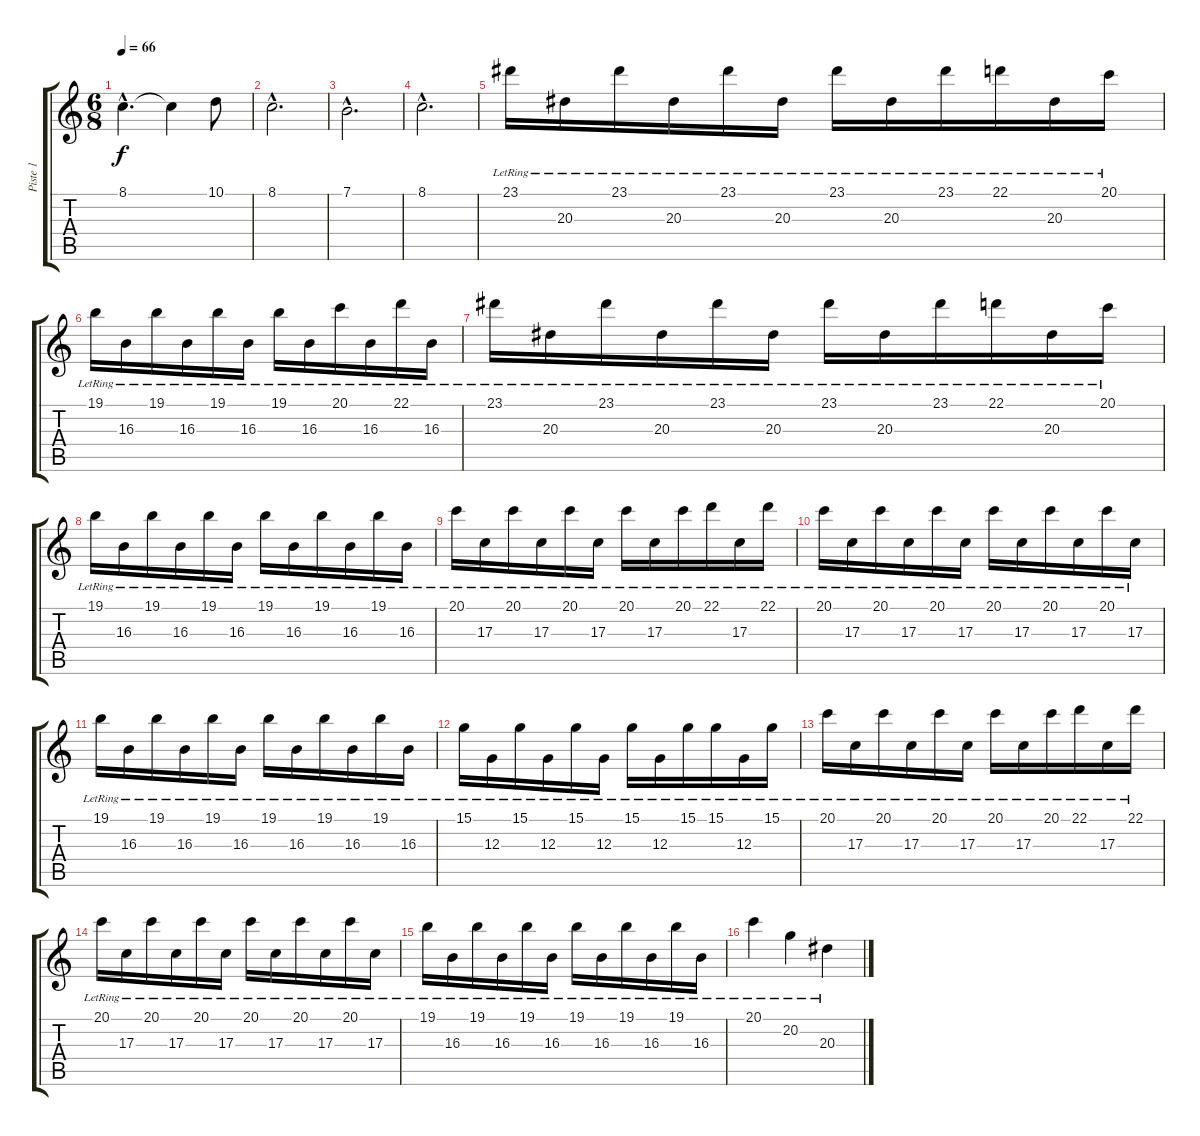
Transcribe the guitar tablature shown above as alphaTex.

\track ("Piste 1" "Piste 1") {instrument brightacousticpiano}
\staff {score tabs}
\tuning (E4 B3 G3 D3 A2 E2) {hide}
\ts (6 8)
\tempo 66
\clef g2
\ks c
8.1{hac}.4{d dy f} 8.1{t}.4 10.1.8 |
8.1{hac}.2{d} |
7.1{hac}.2{d} |
8.1{hac}.2{d} |
23.1{lr}.16 20.3{lr}.16 23.1{lr}.16 20.3{lr}.16 23.1{lr}.16 20.3{lr}.16 23.1{lr}.16 20.3{lr}.16 23.1{lr}.16 22.1{lr}.16 20.3{lr}.16 20.1{lr}.16 |
19.1{lr}.16 16.3{lr}.16 19.1{lr}.16 16.3{lr}.16 19.1{lr}.16 16.3{lr}.16 19.1{lr}.16 16.3{lr}.16 20.1{lr}.16 16.3{lr}.16 22.1{lr}.16 16.3{lr}.16 |
23.1{lr}.16 20.3{lr}.16 23.1{lr}.16 20.3{lr}.16 23.1{lr}.16 20.3{lr}.16 23.1{lr}.16 20.3{lr}.16 23.1{lr}.16 22.1{lr}.16 20.3{lr}.16 20.1{lr}.16 |
19.1{lr}.16 16.3{lr}.16 19.1{lr}.16 16.3{lr}.16 19.1{lr}.16 16.3{lr}.16 19.1{lr}.16 16.3{lr}.16 19.1{lr}.16 16.3{lr}.16 19.1{lr}.16 16.3{lr}.16 |
20.1{lr}.16 17.3{lr}.16 20.1{lr}.16 17.3{lr}.16 20.1{lr}.16 17.3{lr}.16 20.1{lr}.16 17.3{lr}.16 20.1{lr}.16 22.1{lr}.16 17.3{lr}.16 22.1{lr}.16 |
20.1{lr}.16 17.3{lr}.16 20.1{lr}.16 17.3{lr}.16 20.1{lr}.16 17.3{lr}.16 20.1{lr}.16 17.3{lr}.16 20.1{lr}.16 17.3{lr}.16 20.1{lr}.16 17.3{lr}.16 |
19.1{lr}.16 16.3{lr}.16 19.1{lr}.16 16.3{lr}.16 19.1{lr}.16 16.3{lr}.16 19.1{lr}.16 16.3{lr}.16 19.1{lr}.16 16.3{lr}.16 19.1{lr}.16 16.3{lr}.16 |
15.1{lr}.16 12.3{lr}.16 15.1{lr}.16 12.3{lr}.16 15.1{lr}.16 12.3{lr}.16 15.1{lr}.16 12.3{lr}.16 15.1{lr}.16 15.1{lr}.16 12.3{lr}.16 15.1{lr}.16 |
20.1{lr}.16 17.3{lr}.16 20.1{lr}.16 17.3{lr}.16 20.1{lr}.16 17.3{lr}.16 20.1{lr}.16 17.3{lr}.16 20.1{lr}.16 22.1{lr}.16 17.3{lr}.16 22.1{lr}.16 |
20.1{lr}.16 17.3{lr}.16 20.1{lr}.16 17.3{lr}.16 20.1{lr}.16 17.3{lr}.16 20.1{lr}.16 17.3{lr}.16 20.1{lr}.16 17.3{lr}.16 20.1{lr}.16 17.3{lr}.16 |
19.1{lr}.16 16.3{lr}.16 19.1{lr}.16 16.3{lr}.16 19.1{lr}.16 16.3{lr}.16 19.1{lr}.16 16.3{lr}.16 19.1{lr}.16 16.3{lr}.16 19.1{lr}.16 16.3{lr}.16 |
20.1{lr}.4 20.2{lr}.4 20.3{lr}.4
